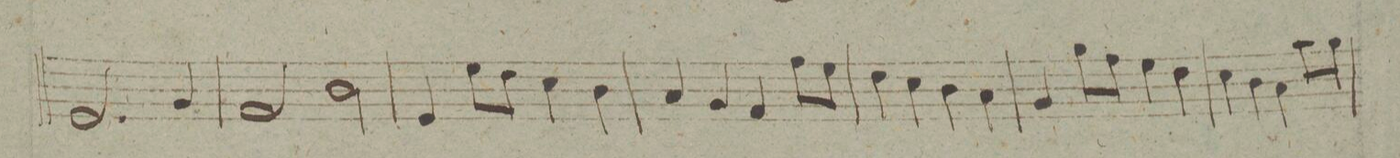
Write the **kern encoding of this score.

**kern	**dynam
*I"Viola	*
*clefC3	*
*k[b-]	*
*met(c|)	*
*M2/2	*
2.F/	.
4A/	.
=62	=62
2G/	.
2c\	.
=63	=63
4F/	.
8f\L	.
8e\J	.
4d\	.
4c\	.
=64	=64
4B-/	.
4A/	.
4G/	.
8g\L	.
8f\J	.
=65	=65
4e\	.
4d\	.
4c\	.
4B-\	.
=66	=66
4A/	.
8a\L	.
8g\J	.
4f\	.
4e\	.
=67	=67
4d\	.
4c\	.
4B-\	.
8b-\L	.
8a\J	.
=68	=68
*-	*-
